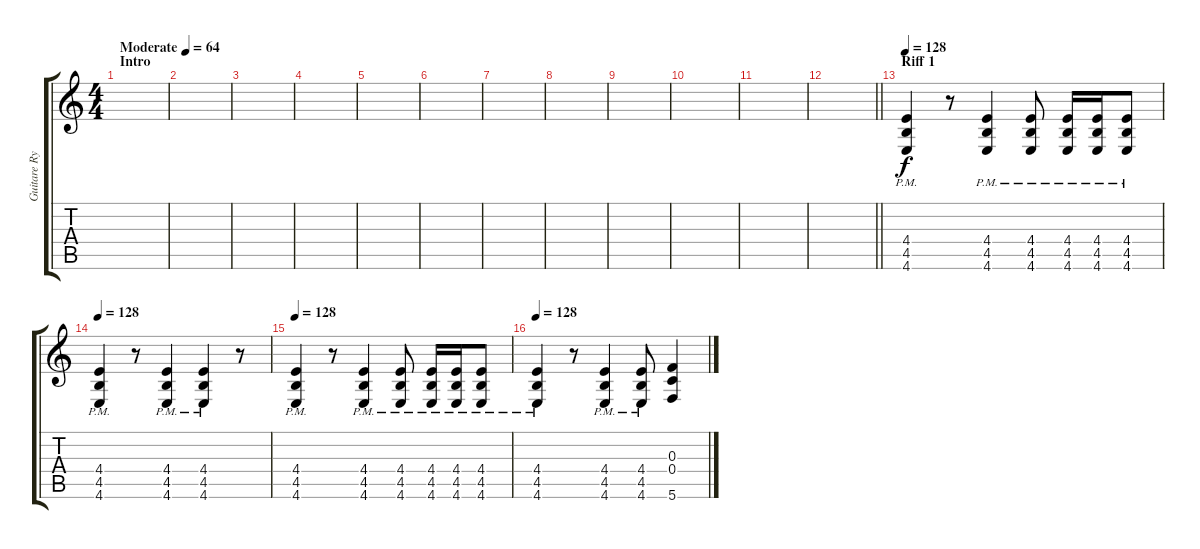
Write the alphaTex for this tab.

\track ("Guitare Rythmique" "Guitare Ry") {instrument overdrivenguitar}
\staff {score tabs}
\tuning (D4 A3 F3 C3 G2 C2) {hide}
\ts (4 4)
\section ("" "Intro")
\tempo (64 "Moderate")
\clef g2
\ks c
|
|
|
|
|
|
|
|
|
|
|
\barLineRight lightlight
|
\section ("" "Riff 1")
\tempo 128
(4.4{pm} 4.5{pm} 4.6{pm}).4 r.8 (4.4{pm} 4.5{pm} 4.6{pm}).4 (4.4{pm} 4.5{pm} 4.6{pm}).8 (4.4{pm} 4.5{pm} 4.6{pm}).16 (4.4{pm} 4.5{pm} 4.6{pm}).16 (4.4{pm} 4.5{pm} 4.6{pm}).8 |
\tempo 128
(4.4{pm} 4.5{pm} 4.6{pm}).4 r.8 (4.4{pm} 4.5{pm} 4.6{pm}).4 (4.4{pm} 4.5{pm} 4.6{pm}).4 r.8 |
\tempo 128
(4.4{pm} 4.5{pm} 4.6{pm}).4 r.8 (4.4{pm} 4.5{pm} 4.6{pm}).4 (4.4{pm} 4.5{pm} 4.6{pm}).8 (4.4{pm} 4.5{pm} 4.6{pm}).16 (4.4{pm} 4.5{pm} 4.6{pm}).16 (4.4{pm} 4.5{pm} 4.6{pm}).8 |
\tempo 128
(4.4{pm} 4.5{pm} 4.6{pm}).4 r.8 (4.4{pm} 4.5{pm} 4.6{pm}).4 (4.4{pm} 4.5{pm} 4.6{pm}).8 (0.3 0.4 5.6).4
